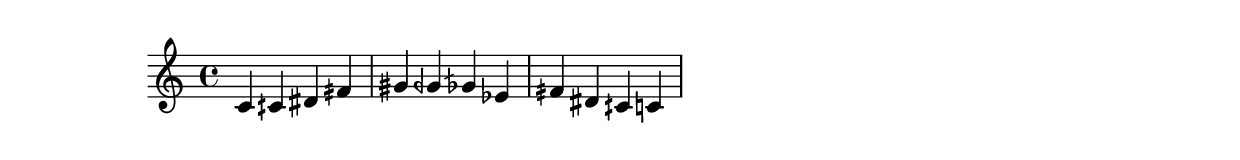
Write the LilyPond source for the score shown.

%% DO NOT EDIT this file manually; it is automatically
%% generated from LSR http://lsr.dsi.unimi.it
%% Make any changes in LSR itself, or in Documentation/snippets/new/ ,
%% and then run scripts/auxiliar/makelsr.py
%%
%% This file is in the public domain.
\version "2.14.2"

\header {
  lsrtags = "pitches, version-specific, world-music"

  texidoc = "
Makam is a type of melody from Turkey using 1/9th-tone microtonal
alterations. Consult the initialization file @samp{ly/makam.ly} for
details of pitch names and alterations.

"
  doctitle = "Makam example"
} % begin verbatim


% Initialize makam settings
\include "makam.ly"

\relative c' {
  \set Staff.keySignature = #`((6 . ,(- KOMA)) (3 . ,BAKIYE))
  c4 cc db fk
  gbm4 gfc gfb efk
  fk4 db cc c
}
